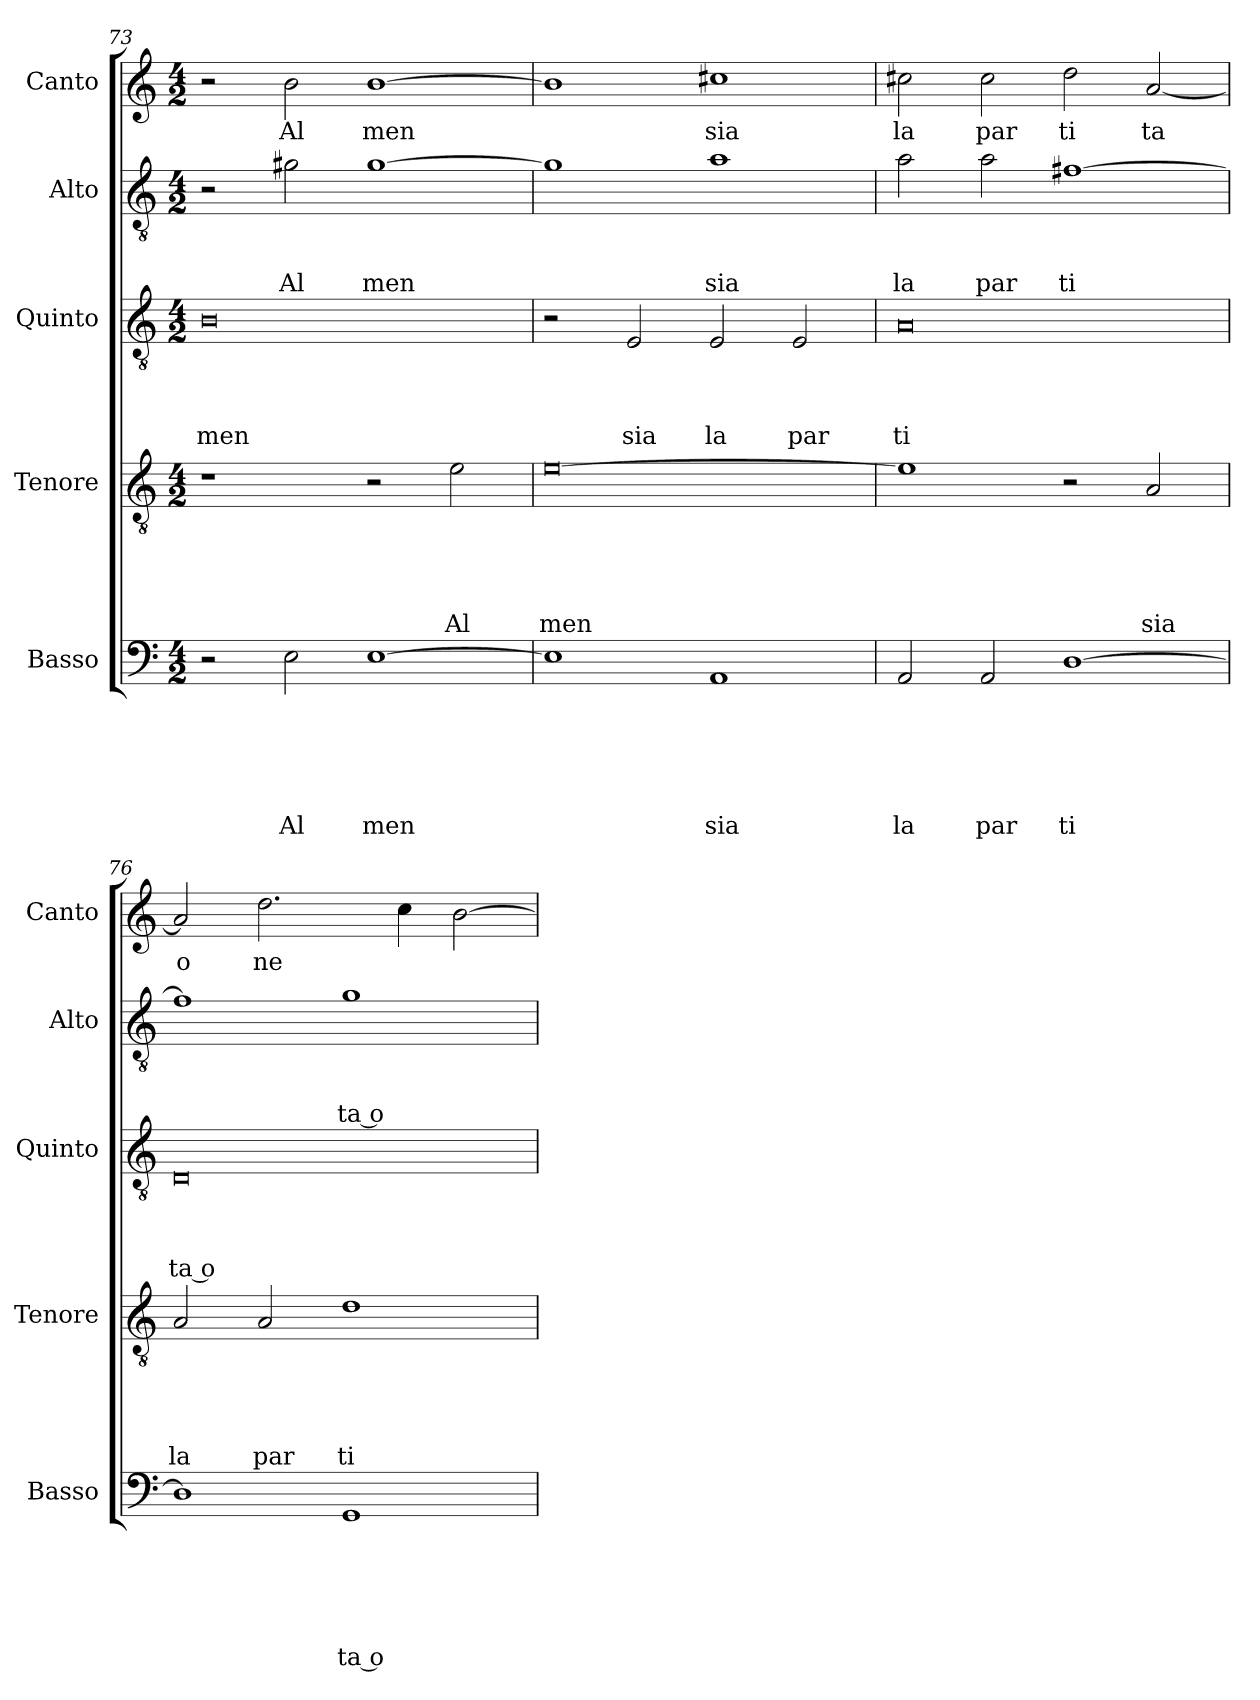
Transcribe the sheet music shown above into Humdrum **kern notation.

**kern	**text	**text	**text	**text	**text	**text	**kern	**text	**text	**text	**text	**text	**kern	**text	**text	**text	**text	**kern	**text	**text	**text	**kern	**text
*part5	*part5	*part5	*part5	*part5	*part5	*part5	*part4	*part4	*part4	*part4	*part4	*part4	*part3	*part3	*part3	*part3	*part3	*part2	*part2	*part2	*part2	*part1	*part1
*staff5	*staff5	*staff5	*staff5	*staff5	*staff5	*staff5	*staff4	*staff4	*staff4	*staff4	*staff4	*staff4	*staff3	*staff3	*staff3	*staff3	*staff3	*staff2	*staff2	*staff2	*staff2	*staff1	*staff1
*I"Basso	*	*	*	*	*	*	*I"Tenore	*	*	*	*	*	*I"Quinto	*	*	*	*	*I"Alto	*	*	*	*I"Canto	*
*I'Basso	*	*	*	*	*	*	*I'Tenore	*	*	*	*	*	*I'Quinto	*	*	*	*	*I'Alto	*	*	*	*I'Canto	*
*clefF4	*	*	*	*	*	*	*clefGv2	*	*	*	*	*	*clefGv2	*	*	*	*	*clefGv2	*	*	*	*clefG2	*
*k[]	*	*	*	*	*	*	*k[]	*	*	*	*	*	*k[]	*	*	*	*	*k[]	*	*	*	*k[]	*
*C:	*	*	*	*	*	*	*C:	*	*	*	*	*	*C:	*	*	*	*	*C:	*	*	*	*C:	*
*M4/2	*	*	*	*	*	*	*M4/2	*	*	*	*	*	*M4/2	*	*	*	*	*M4/2	*	*	*	*M4/2	*
=73	=73	=73	=73	=73	=73	=73	=73	=73	=73	=73	=73	=73	=73	=73	=73	=73	=73	=73	=73	=73	=73	=73	=73
!	!	!	!	!	!	!	!	!	!	!	!	!	!	!	!	!	!LO:LY:b	!	!	!	!	!	!
2r	.	.	.	.	.	.	1r	.	.	.	.	.	0B	.	.	.	men	2r	.	.	.	2r	.
!	!	!	!	!	!	!LO:LY:b	!	!	!	!	!	!	!	!	!	!	!	!	!	!	!LO:LY:b	!	!LO:LY:b
2E\	.	.	.	.	.	Al	.	.	.	.	.	.	.	.	.	.	.	2g#X\	.	.	Al	2b\	Al
!	!	!	!	!	!	!LO:LY:b	!	!	!	!	!	!	!	!	!	!	!	!	!	!	!LO:LY:b	!	!LO:LY:b
[>1E	.	.	.	.	.	men	2r	.	.	.	.	.	.	.	.	.	.	[>1g#	.	.	men	[>1b	men
!	!	!	!	!	!	!	!	!	!	!	!	!LO:LY:b	!	!	!	!	!	!	!	!	!	!	!
.	.	.	.	.	.	.	2e\	.	.	.	.	Al	.	.	.	.	.	.	.	.	.	.	.
=74	=74	=74	=74	=74	=74	=74	=74	=74	=74	=74	=74	=74	=74	=74	=74	=74	=74	=74	=74	=74	=74	=74	=74
!	!	!	!	!	!	!	!	!	!	!	!	!LO:LY:b	!	!	!	!	!	!	!	!	!	!	!
1E]	.	.	.	.	.	.	[>0e	.	.	.	.	men	2r	.	.	.	.	1g#]	.	.	.	1b]	.
!	!	!	!	!	!	!	!	!	!	!	!	!	!	!	!	!	!LO:LY:b	!	!	!	!	!	!
.	.	.	.	.	.	.	.	.	.	.	.	.	2E/	.	.	.	sia	.	.	.	.	.	.
!	!	!	!	!	!	!LO:LY:b	!	!	!	!	!	!	!	!	!	!	!LO:LY:b	!	!	!	!LO:LY:b	!	!LO:LY:b
1AA	.	.	.	.	.	sia	.	.	.	.	.	.	2E/	.	.	.	la	1a	.	.	sia	1cc#X	sia
!	!	!	!	!	!	!	!	!	!	!	!	!	!	!	!	!	!LO:LY:b	!	!	!	!	!	!
.	.	.	.	.	.	.	.	.	.	.	.	.	2E/	.	.	.	par	.	.	.	.	.	.
=75	=75	=75	=75	=75	=75	=75	=75	=75	=75	=75	=75	=75	=75	=75	=75	=75	=75	=75	=75	=75	=75	=75	=75
!	!	!	!	!	!	!LO:LY:b	!	!	!	!	!	!	!	!	!	!	!LO:LY:b	!	!	!	!LO:LY:b	!	!LO:LY:b
2AA/	.	.	.	.	.	la	1e]	.	.	.	.	.	0A	.	.	.	ti	2a\	.	.	la	2cc#X\	la
!	!	!	!	!	!	!LO:LY:b	!	!	!	!	!	!	!	!	!	!	!	!	!	!	!LO:LY:b	!	!LO:LY:b
2AA/	.	.	.	.	.	par	.	.	.	.	.	.	.	.	.	.	.	2a\	.	.	par	2cc#\	par
!	!	!	!	!	!	!LO:LY:b	!	!	!	!	!	!	!	!	!	!	!	!	!	!	!LO:LY:b	!	!LO:LY:b
[>1D	.	.	.	.	.	ti	2r	.	.	.	.	.	.	.	.	.	.	[>1f#X	.	.	ti	2dd\	ti
!	!	!	!	!	!	!	!	!	!	!	!	!LO:LY:b	!	!	!	!	!	!	!	!	!	!	!LO:LY:b
.	.	.	.	.	.	.	2A/	.	.	.	.	sia	.	.	.	.	.	.	.	.	.	[<2a/	ta
=76	=76	=76	=76	=76	=76	=76	=76	=76	=76	=76	=76	=76	=76	=76	=76	=76	=76	=76	=76	=76	=76	=76	=76
!	!	!	!	!	!	!	!	!	!	!	!	!LO:LY:b	!	!	!	!	!LO:LY:b:rj	!	!	!	!	!	!LO:LY:b:rj
1D]	.	.	.	.	.	.	2A/	.	.	.	.	la	0D	.	.	.	ta o	1f#]	.	.	.	2a/]	o
!	!	!	!	!	!	!	!	!	!	!	!	!LO:LY:b	!	!	!	!	!	!	!	!	!	!	!LO:LY:b
.	.	.	.	.	.	.	2A/	.	.	.	.	par	.	.	.	.	.	.	.	.	.	2.dd\	ne
!	!	!	!	!	!	!LO:LY:b:rj	!	!	!	!	!	!LO:LY:b	!	!	!	!	!	!	!	!	!LO:LY:b:rj	!	!
1GG	.	.	.	.	.	ta o	1d	.	.	.	.	ti	.	.	.	.	.	1g	.	.	ta o	.	.
.	.	.	.	.	.	.	.	.	.	.	.	.	.	.	.	.	.	.	.	.	.	4cc\	.
.	.	.	.	.	.	.	.	.	.	.	.	.	.	.	.	.	.	.	.	.	.	[>2b\	.
=	=	=	=	=	=	=	=	=	=	=	=	=	=	=	=	=	=	=	=	=	=	=	=
*-	*-	*-	*-	*-	*-	*-	*-	*-	*-	*-	*-	*-	*-	*-	*-	*-	*-	*-	*-	*-	*-	*-	*-
